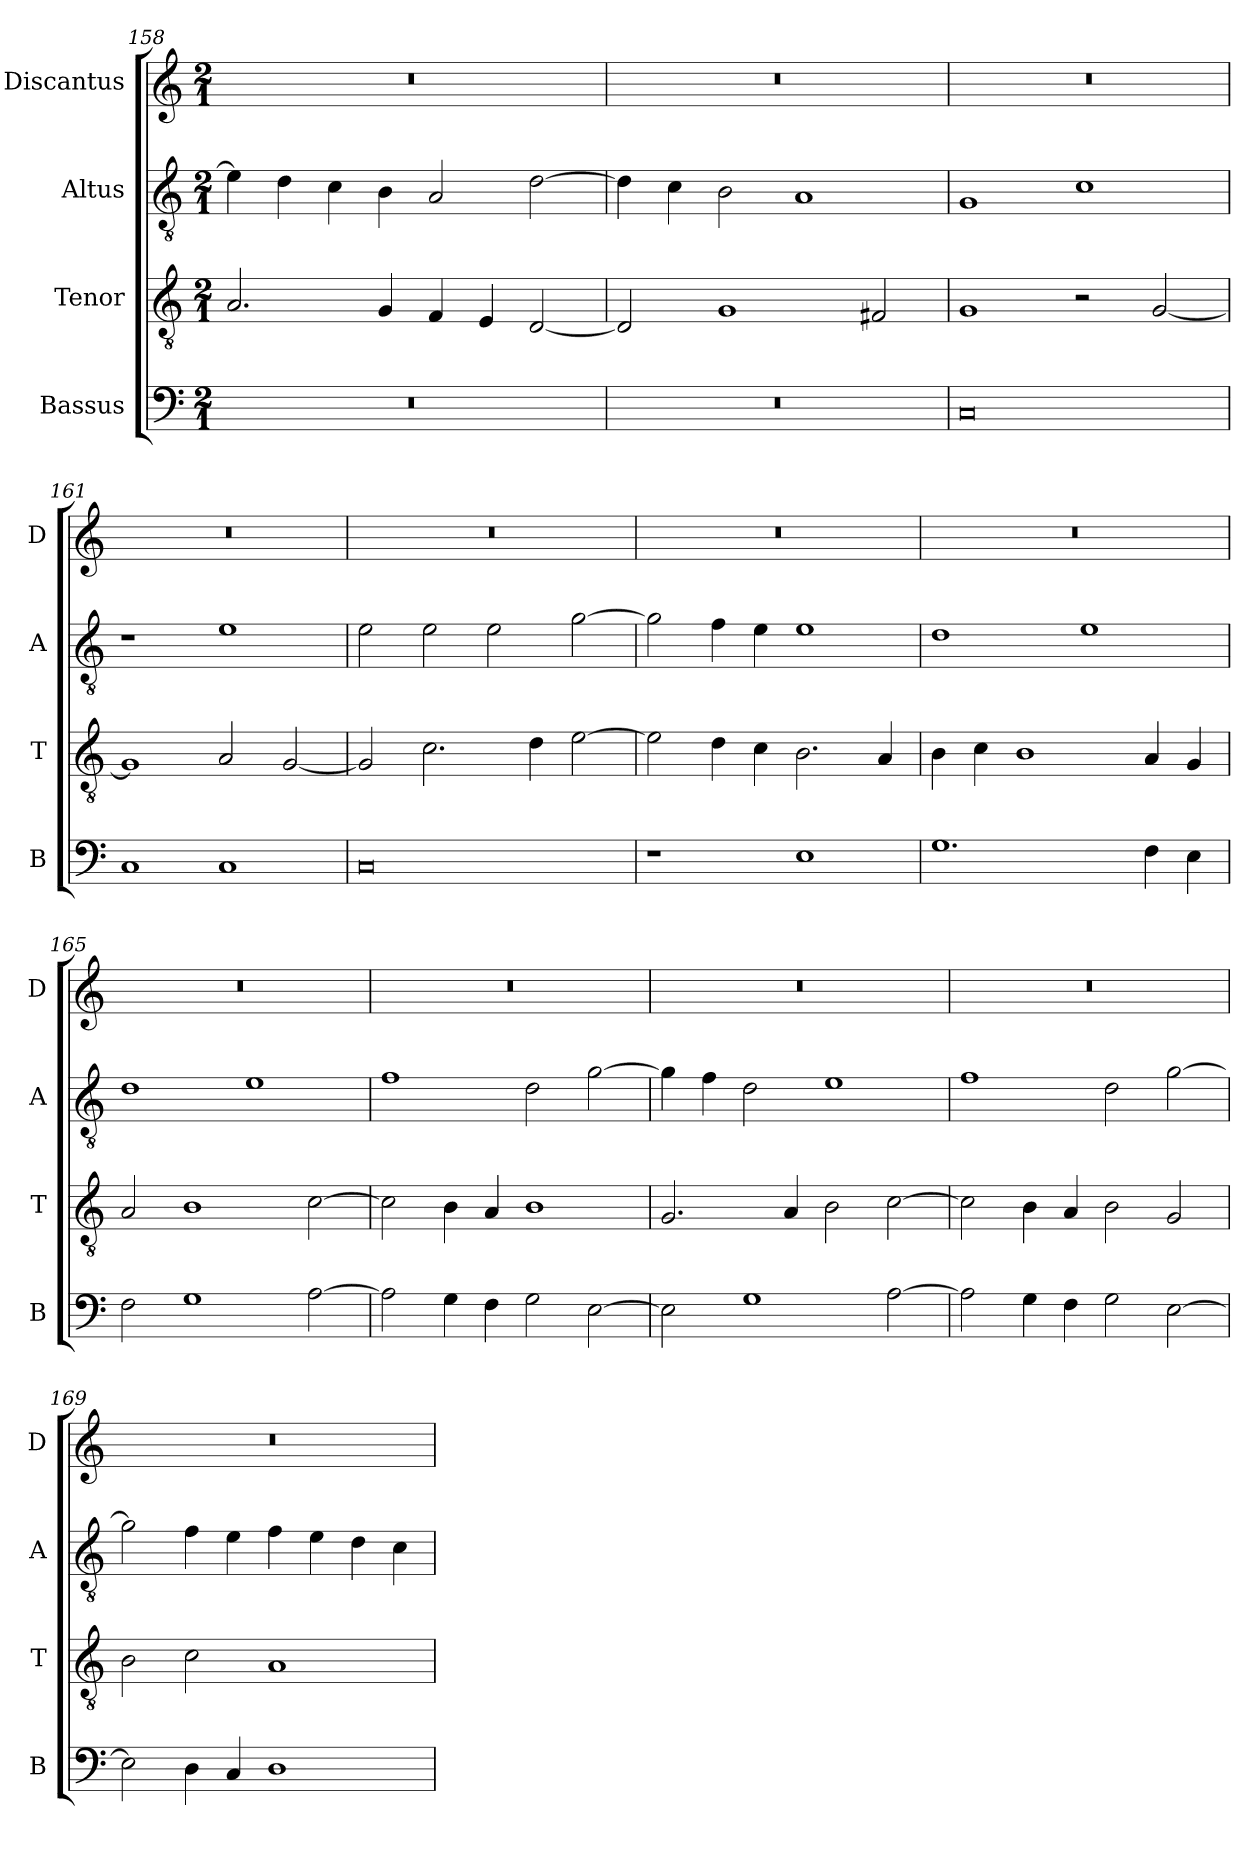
**kern	**kern	**kern	**kern
*part4	*part3	*part2	*part1
*staff4	*staff3	*staff2	*staff1
*I"Bassus	*I"Tenor	*I"Altus	*I"Discantus
*I'B	*I'T	*I'A	*I'D
*clefF4	*clefGv2	*clefGv2	*clefG2
*k[]	*k[]	*k[]	*k[]
*M2/1	*M2/1	*M2/1	*M2/1
=158	=158	=158	=158
0r	2.A	4e]	0r
.	.	4d	.
.	.	4c	.
.	4G	4B	.
.	4F	2A	.
.	4E	.	.
.	[2D	[2d	.
=159	=159	=159	=159
0r	2D]	4d]	0r
.	.	4c	.
.	1G	2B	.
.	.	1A	.
.	2F#X	.	.
=160	=160	=160	=160
0C	1G	1G	0r
.	2r	1c	.
.	[2G	.	.
=161	=161	=161	=161
1C	1G]	1r	0r
1C	2A	1e	.
.	[2G	.	.
=162	=162	=162	=162
0C	2G]	2e	0r
.	2.c	2e	.
.	.	2e	.
.	4d	.	.
.	[2e	[2g	.
=163	=163	=163	=163
1r	2e]	2g]	0r
.	4d	4f	.
.	4c	4e	.
1E	2.B	1e	.
.	4A	.	.
=164	=164	=164	=164
1.G	4B	1d	0r
.	4c	.	.
.	1B	.	.
.	.	1e	.
4F	4A	.	.
4E	4G	.	.
=165	=165	=165	=165
2F	2A	1d	0r
1G	1B	.	.
.	.	1e	.
[2A	[2c	.	.
=166	=166	=166	=166
2A]	2c]	1f	0r
4G	4B	.	.
4F	4A	.	.
2G	1B	2d	.
[2E	.	[2g	.
=167	=167	=167	=167
2E]	2.G	4g]	0r
.	.	4f	.
1G	.	2d	.
.	4A	.	.
.	2B	1e	.
[2A	[2c	.	.
=168	=168	=168	=168
2A]	2c]	1f	0r
4G	4B	.	.
4F	4A	.	.
2G	2B	2d	.
[2E	2G	[2g	.
=169	=169	=169	=169
2E]	2B	2g]	0r
4D	2c	4f	.
4C	.	4e	.
1D	1A	4f	.
.	.	4e	.
.	.	4d	.
.	.	4c	.
=	=	=	=
*-	*-	*-	*-
